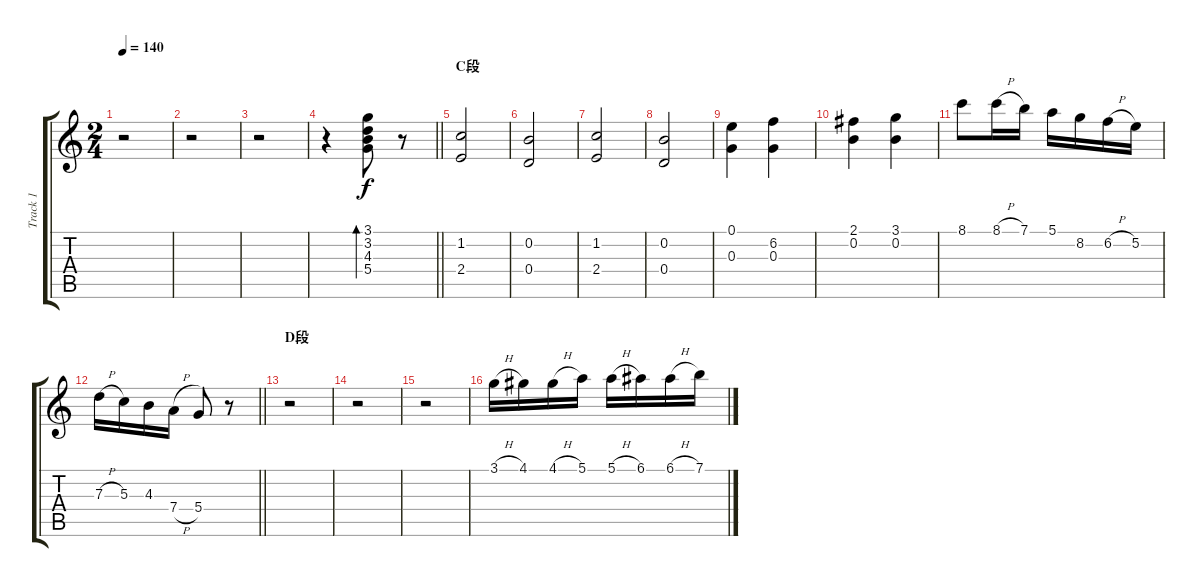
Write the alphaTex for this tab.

\track ("Track 1" "Track 1") {instrument acousticguitarsteel}
\staff {score tabs}
\tuning (E4 B3 G3 D3 A2 E2) {hide}
\ts (2 4)
\tempo 140
\clef g2
\ks c
r.2{dy f} |
r.2 |
r.2 |
\barLineRight lightlight
r.4 (3.1 3.2 4.3 5.4).8{bd 60} r.8 |
\section ("" "C段")
(1.2 2.4).2 |
(0.2 0.4).2 |
(1.2 2.4).2 |
(0.2 0.4).2 |
(0.1 0.3).4 (6.2 0.3).4 |
(2.1 0.2).4 (3.1 0.2).4 |
8.1.8 8.1{h}.16 7.1.16 5.1.16 8.2.16 6.2{h}.16 5.2.16 |
\barLineRight lightlight
7.3{h}.16 5.3.16 4.3.16 7.4{h}.16 5.4.8 r.8 |
\section ("" "D段")
r.2 |
r.2 |
r.2 |
3.1{h}.16 4.1.16 4.1{h}.16 5.1.16 5.1{h}.16 6.1.16 6.1{h}.16 7.1.16
